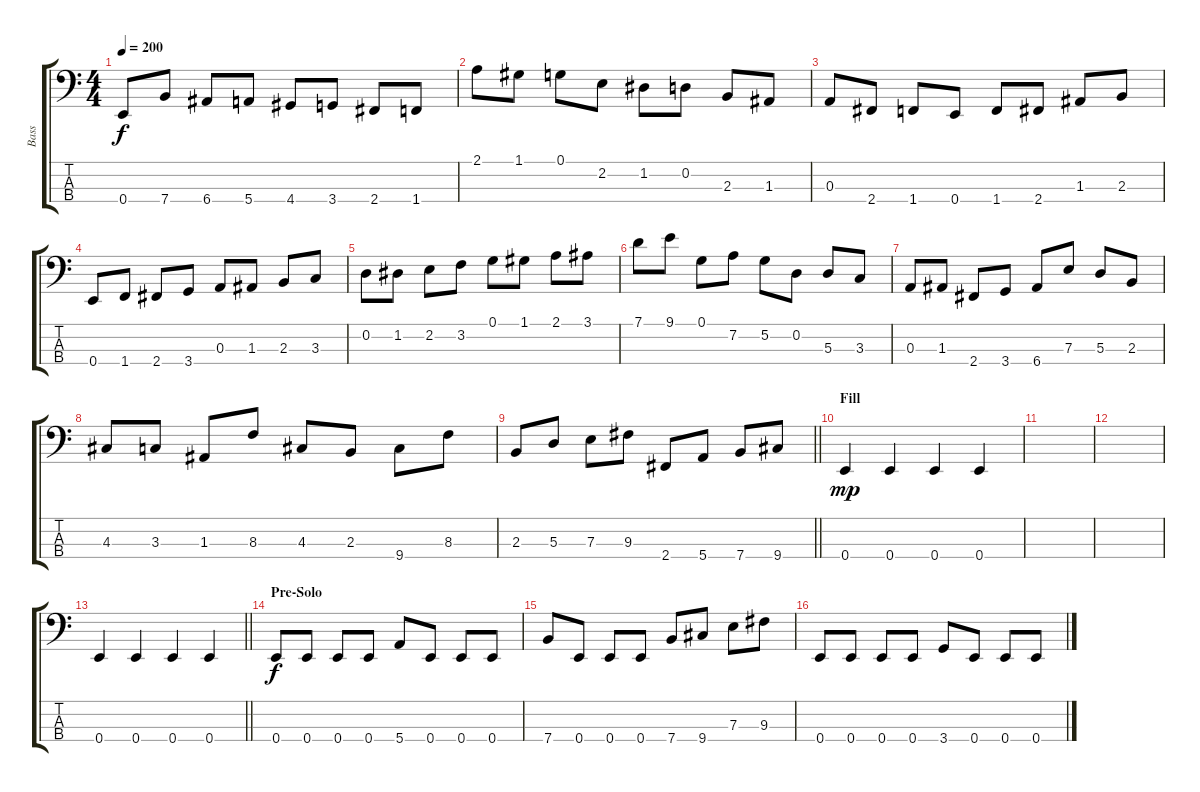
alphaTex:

\track ("Bass" "Bass") {instrument electricbasspick}
\staff {score tabs}
\tuning (G2 D2 A1 E1) {hide}
\ts (4 4)
\tempo 200
\clef f4
\ks c
0.4.8{dy f} 7.4.8 6.4.8 5.4.8 4.4.8 3.4.8 2.4.8 1.4.8 |
2.1.8 1.1.8 0.1.8 2.2.8 1.2.8 0.2.8 2.3.8 1.3.8 |
0.3.8 2.4.8 1.4.8 0.4.8 1.4.8 2.4.8 1.3.8 2.3.8 |
0.4.8 1.4.8 2.4.8 3.4.8 0.3.8 1.3.8 2.3.8 3.3.8 |
0.2.8 1.2.8 2.2.8 3.2.8 0.1.8 1.1.8 2.1.8 3.1.8 |
7.1.8 9.1.8 0.1.8 7.2.8 5.2.8 0.2.8 5.3.8 3.3.8 |
0.3.8 1.3.8 2.4.8 3.4.8 6.4.8 7.3.8 5.3.8 2.3.8 |
4.3.8 3.3.8 1.3.8 8.3.8 4.3.8 2.3.8 9.4.8 8.3.8 |
\barLineRight lightlight
2.3.8 5.3.8 7.3.8 9.3.8 2.4.8 5.4.8 7.4.8 9.4.8 |
\section ("" "Fill")
0.4.4{dy mp} 0.4.4 0.4.4 0.4.4 |
|
|
\barLineRight lightlight
0.4.4 0.4.4 0.4.4 0.4.4 |
\section ("" "Pre-Solo")
0.4.8{dy f} 0.4.8 0.4.8 0.4.8 5.4.8 0.4.8 0.4.8 0.4.8 |
7.4.8 0.4.8 0.4.8 0.4.8 7.4.8 9.4.8 7.3.8 9.3.8 |
0.4.8 0.4.8 0.4.8 0.4.8 3.4.8 0.4.8 0.4.8 0.4.8
